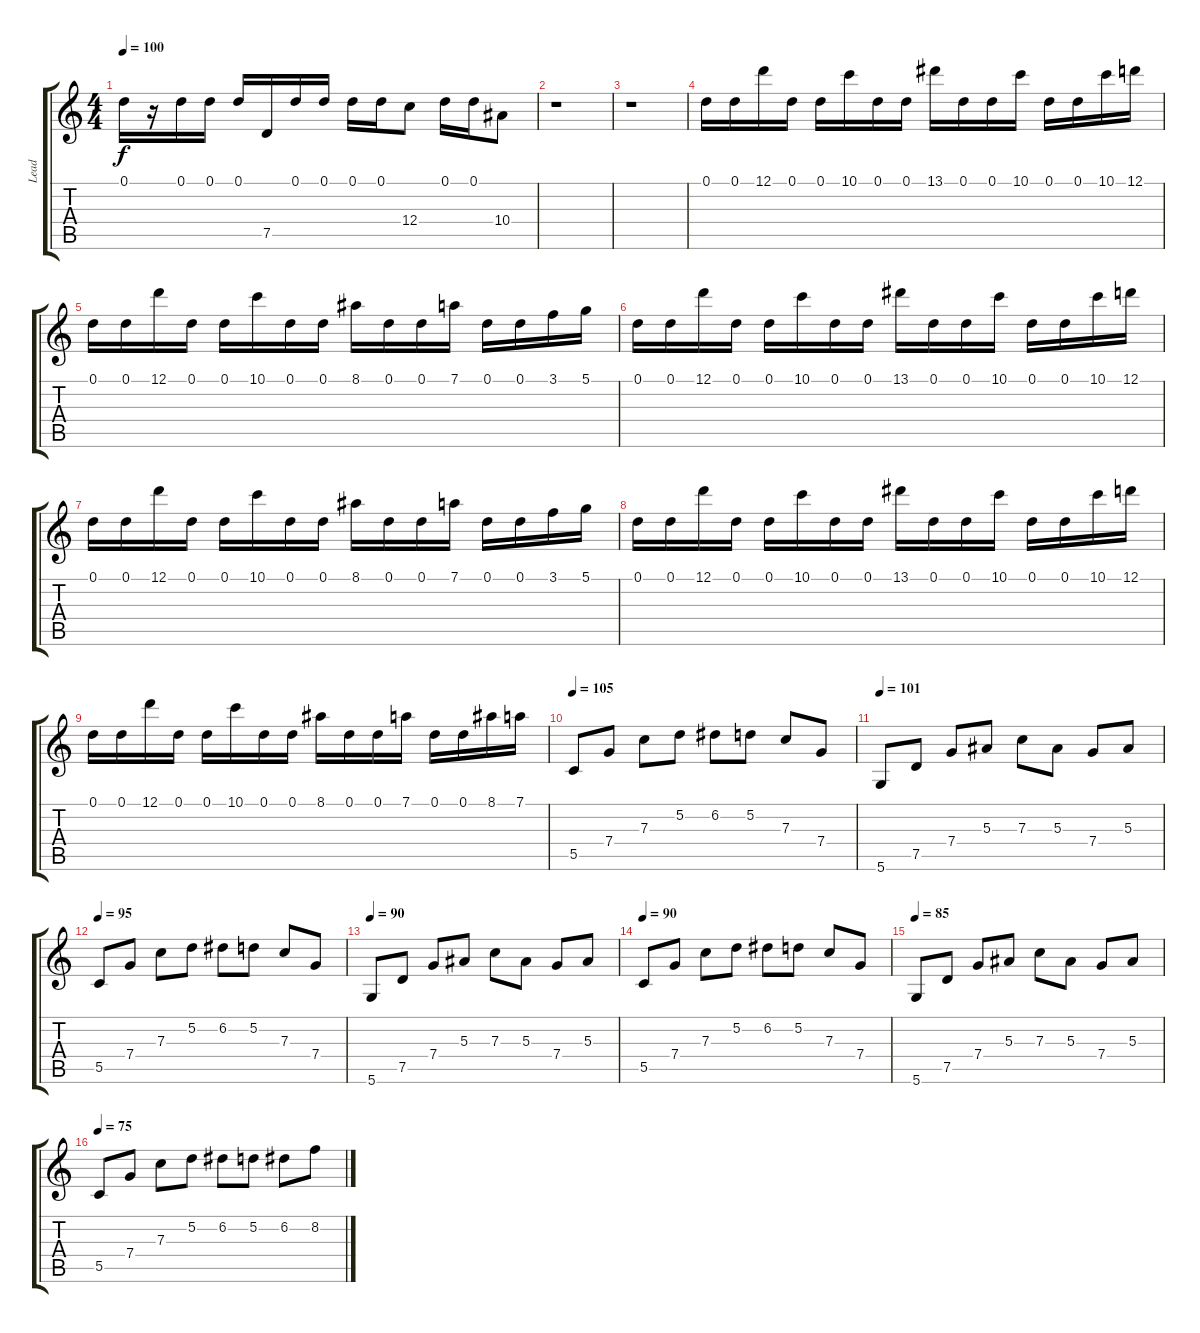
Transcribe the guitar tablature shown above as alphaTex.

\track ("Lead" "Lead") {instrument distortionguitar}
\staff {score tabs}
\tuning (D4 A3 F3 C3 G2 D2) {hide}
\ts (4 4)
\tempo 100
\clef g2
\ks c
0.1.16{dy f} r.16 0.1.16 0.1.16 0.1.16 7.5.16 0.1.16 0.1.16 0.1.16 0.1.16 12.4.8 0.1.16 0.1.16 10.4.8 |
r.1 |
r.1 |
0.1.16 0.1.16 12.1.16 0.1.16 0.1.16 10.1.16 0.1.16 0.1.16 13.1.16 0.1.16 0.1.16 10.1.16 0.1.16 0.1.16 10.1.16 12.1.16 |
0.1.16 0.1.16 12.1.16 0.1.16 0.1.16 10.1.16 0.1.16 0.1.16 8.1.16 0.1.16 0.1.16 7.1.16 0.1.16 0.1.16 3.1.16 5.1.16 |
0.1.16 0.1.16 12.1.16 0.1.16 0.1.16 10.1.16 0.1.16 0.1.16 13.1.16 0.1.16 0.1.16 10.1.16 0.1.16 0.1.16 10.1.16 12.1.16 |
0.1.16 0.1.16 12.1.16 0.1.16 0.1.16 10.1.16 0.1.16 0.1.16 8.1.16 0.1.16 0.1.16 7.1.16 0.1.16 0.1.16 3.1.16 5.1.16 |
0.1.16 0.1.16 12.1.16 0.1.16 0.1.16 10.1.16 0.1.16 0.1.16 13.1.16 0.1.16 0.1.16 10.1.16 0.1.16 0.1.16 10.1.16 12.1.16 |
0.1.16 0.1.16 12.1.16 0.1.16 0.1.16 10.1.16 0.1.16 0.1.16 8.1.16 0.1.16 0.1.16 7.1.16 0.1.16 0.1.16 8.1.16 7.1.16 |
\tempo 105
5.5.8 7.4.8 7.3.8 5.2.8 6.2.8 5.2.8 7.3.8 7.4.8 |
\tempo 101
5.6.8 7.5.8 7.4.8 5.3.8 7.3.8 5.3.8 7.4.8 5.3.8 |
\tempo 95
5.5.8 7.4.8 7.3.8 5.2.8 6.2.8 5.2.8 7.3.8 7.4.8 |
\tempo 90
5.6.8 7.5.8 7.4.8 5.3.8 7.3.8 5.3.8 7.4.8 5.3.8 |
\tempo 90
5.5.8 7.4.8 7.3.8 5.2.8 6.2.8 5.2.8 7.3.8 7.4.8 |
\tempo 85
5.6.8 7.5.8 7.4.8 5.3.8 7.3.8 5.3.8 7.4.8 5.3.8 |
\tempo 75
5.5.8 7.4.8 7.3.8 5.2.8 6.2.8 5.2.8 6.2.8 8.2.8
